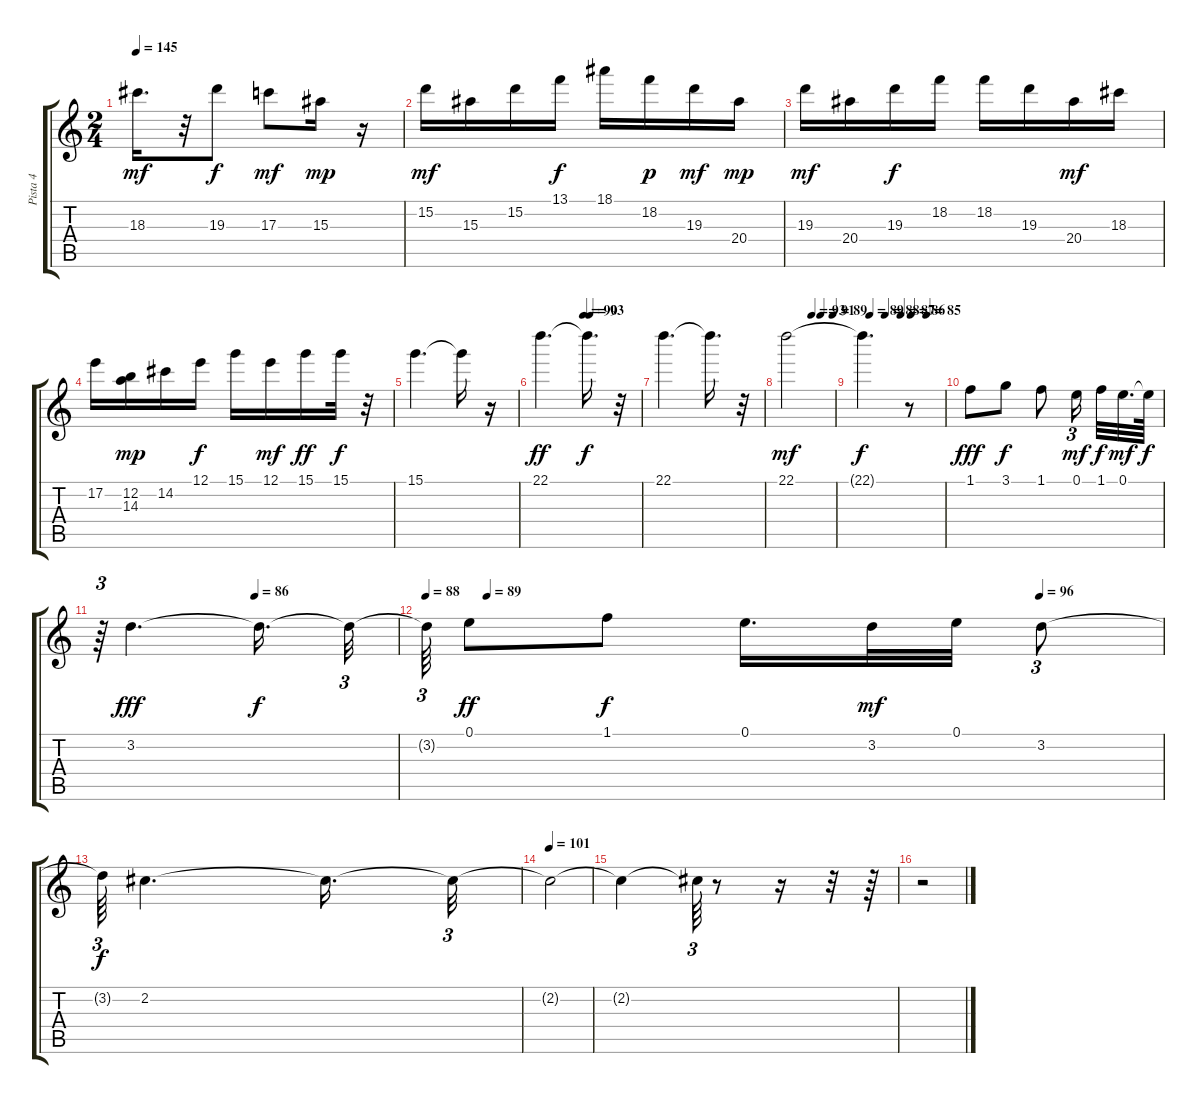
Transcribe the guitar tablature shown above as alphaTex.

\track ("Pista 4" "Pista 4") {instrument distortionguitar}
\staff {score tabs}
\tuning (E4 B3 G3 D3 A2 E2) {hide}
\ts (2 4)
\tempo 145
\clef g2
\ks c
18.3.16{d dy mf} r.32 19.3.8{dy f} 17.3.8{dy mf} 15.3.16{dy mp} r.16 |
15.2.16{dy mf} 15.3.16 15.2.16 13.1.16{dy f} 18.1.16 18.2.16{dy p} 19.3.16{dy mf} 20.4.16{dy mp} |
19.3.16{dy mf} 20.4.16 19.3.16{dy f} 18.2.16 18.2.16 19.3.16 20.4.16{dy mf} 18.3.16 |
17.2.16 (12.2 14.3).16{dy mp} 14.2.16 12.1.16{dy f} 15.1.16 12.1.16{dy mf} 15.1.16{dy ff} 15.1.32{dy f} r.32 |
15.1.4{d} 15.1{t}.16 r.16 |
\tempo (90 0.4375)
\tempo (93 0.5)
22.1.4{d dy ff} 22.1{t}.16{d dy f} r.32 |
22.1.4{d} 22.1{t}.16{d} r.32 |
\tempo (93 0.5416666666666666)
\tempo (91 0.7291666666666666)
\tempo (89 0.9791666666666666)
22.1.2{dy mf} |
\tempo (89 0.10416666666666667)
\tempo (88 0.2916666666666667)
\tempo (87 0.4791666666666667)
\tempo (86 0.6041666666666666)
\tempo (85 0.7916666666666666)
22.1{t}.4{d dy f} r.8 |
1.1.8{dy fff} 3.1.8{dy f} 1.1.8 0.1.16{tu (3 2) dy mf beam splitsecondary} 1.1.32{dy f} 0.1.32{d dy mf} 0.1{t}.64{dy f} |
\tempo (86 0.5208333333333334)
r.64{tu (3 2)} 3.2.4{d dy fff} 3.2{t}.16{d dy f} 3.2{t}.32{tu (3 2)} |
\tempo 88
\tempo (89 0.08333333333333333)
\tempo (96 0.8333333333333334)
3.2{t}.64{tu (3 2)} 0.1.8{dy ff} 1.1.8{dy f} 0.1.16{d} 3.2.32{dy mf} 0.1.32 3.2.8{tu (3 2)} |
3.2{t}.64{tu (3 2) dy f} 2.2.4{d} 2.2{t}.16{d} 2.2{t}.32{tu (3 2)} |
\tempo 101
2.2{t}.2 |
2.2{t}.4 2.2{t}.64{tu (3 2)} r.8 r.16 r.32 r.64 |
r.2
